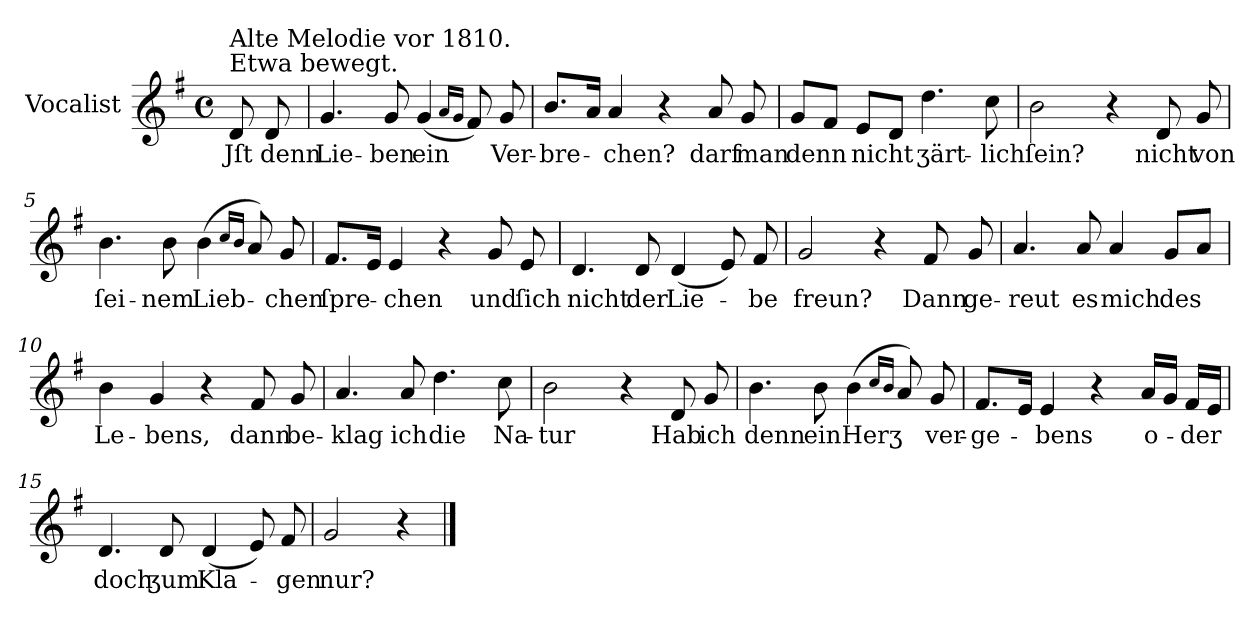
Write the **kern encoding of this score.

**kern	**text
*part1	*part1
*staff1	*staff1
*I"Vocalist	*
*k[f#]	*
*G:	*
*M4/4	*
*met(c)	*
=	=
!LO:TX:a:t=Etwa bewegt.	!
!LO:TX:a:t=Alte Melodie vor 1810.	!
8d	Jſt
8d	denn
=1	=1
4.g	Lie-
8g	-ben
(4g	ein
16qqaLL	.
16qqgJJ	.
8f#)	.
8g	Ver-
=2	=2
8.bL	-bre-
16aJk	.
4a	-chen?
4r	.
8a	darf
8g	man
=3	=3
8gL	denn
8f#J	.
8eL	nicht
8dJ	.
4.dd	ʒärt-
8cc	-lich
=4	=4
2b	ſein?
4r	.
8d	nicht
8g	von
=5	=5
4.b	ſei-
8b	-nem
(<4b	Lieb-
16qqccLL	.
16qqbJJ	.
8a)	.
8g	-chen
=6	=6
8.f#L	ſpre-
16eJk	.
4e	-chen
4r	.
8g	und
8e	ſich
=7	=7
4.d	nicht
8d	der
(4d	Lie-
8e)	.
8f#	-be
=8	=8
2g	freun?
4r	.
8f#	Dann
8g	ge-
=9	=9
4.a	-reut
8a	es
4a	mich
8gL	des
8aJ	.
=10	=10
4b	Le-
4g	-bens,
4r	.
8f#	dann
8g	be-
=11	=11
4.a	-klag
8a	ich
4.dd	die
8cc	Na-
=12	=12
2b	-tur
4r	.
8d	Hab
8g	ich
=13	=13
4.b	denn
8b	ein
(<4b	Herʒ
16qqccLL	.
16qqbJJ	.
8a)	.
8g	ver-
=14	=14
8.f#L	-ge-
16eJk	.
4e	-bens
4r	.
16aLL	o-
16gJJ	.
16f#LL	-der
16eJJ	.
=15	=15
4.d	doch
8d	ʒum
(4d	Kla-
8e)	.
8f#	-gen
=16	=16
2g	nur?
4r	.
==	==
*-	*-
